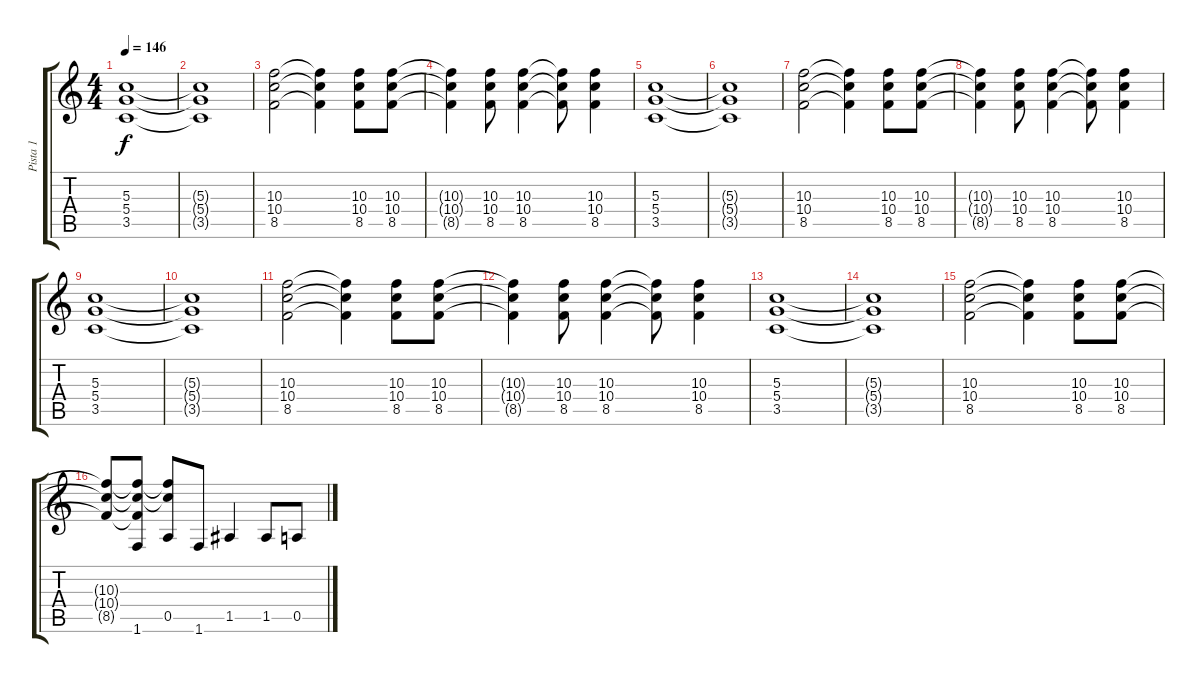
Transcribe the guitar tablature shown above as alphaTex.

\track ("Pista 1" "Pista 1") {instrument electricguitarclean}
\staff {score tabs}
\tuning (E4 B3 G3 D3 A2 E2) {hide}
\ts (4 4)
\tempo 146
\clef g2
\ks c
(5.3 5.4 3.5).1{dy f} |
(5.3{t} 5.4{t} 3.5{t}).1 |
(10.3 10.4 8.5).2 (10.3{t} 10.4{t} 8.5{t}).4 (10.3 10.4 8.5).8 (10.3 10.4 8.5).8 |
(10.3{t} 10.4{t} 8.5{t}).4 (10.3 10.4 8.5).8 (10.3 10.4 8.5).4 (10.3{t} 10.4{t} 8.5{t}).8 (10.3 10.4 8.5).4 |
(5.3 5.4 3.5).1 |
(5.3{t} 5.4{t} 3.5{t}).1 |
(10.3 10.4 8.5).2 (10.3{t} 10.4{t} 8.5{t}).4 (10.3 10.4 8.5).8 (10.3 10.4 8.5).8 |
(10.3{t} 10.4{t} 8.5{t}).4 (10.3 10.4 8.5).8 (10.3 10.4 8.5).4 (10.3{t} 10.4{t} 8.5{t}).8 (10.3 10.4 8.5).4 |
(5.3 5.4 3.5).1 |
(5.3{t} 5.4{t} 3.5{t}).1 |
(10.3 10.4 8.5).2 (10.3{t} 10.4{t} 8.5{t}).4 (10.3 10.4 8.5).8 (10.3 10.4 8.5).8 |
(10.3{t} 10.4{t} 8.5{t}).4 (10.3 10.4 8.5).8 (10.3 10.4 8.5).4 (10.3{t} 10.4{t} 8.5{t}).8 (10.3 10.4 8.5).4 |
(5.3 5.4 3.5).1 |
(5.3{t} 5.4{t} 3.5{t}).1 |
(10.3 10.4 8.5).2 (10.3{t} 10.4{t} 8.5{t}).4 (10.3 10.4 8.5).8 (10.3 10.4 8.5).8 |
(10.3{t} 10.4{t} 8.5{t}).8 (10.3{t} 10.4{t} 8.5{t} 1.6).8{volume 7 instrument overdrivenguitar} (10.3{t} 10.4{t} 0.5).8 1.6.8 1.5.4 1.5.8 0.5.8
